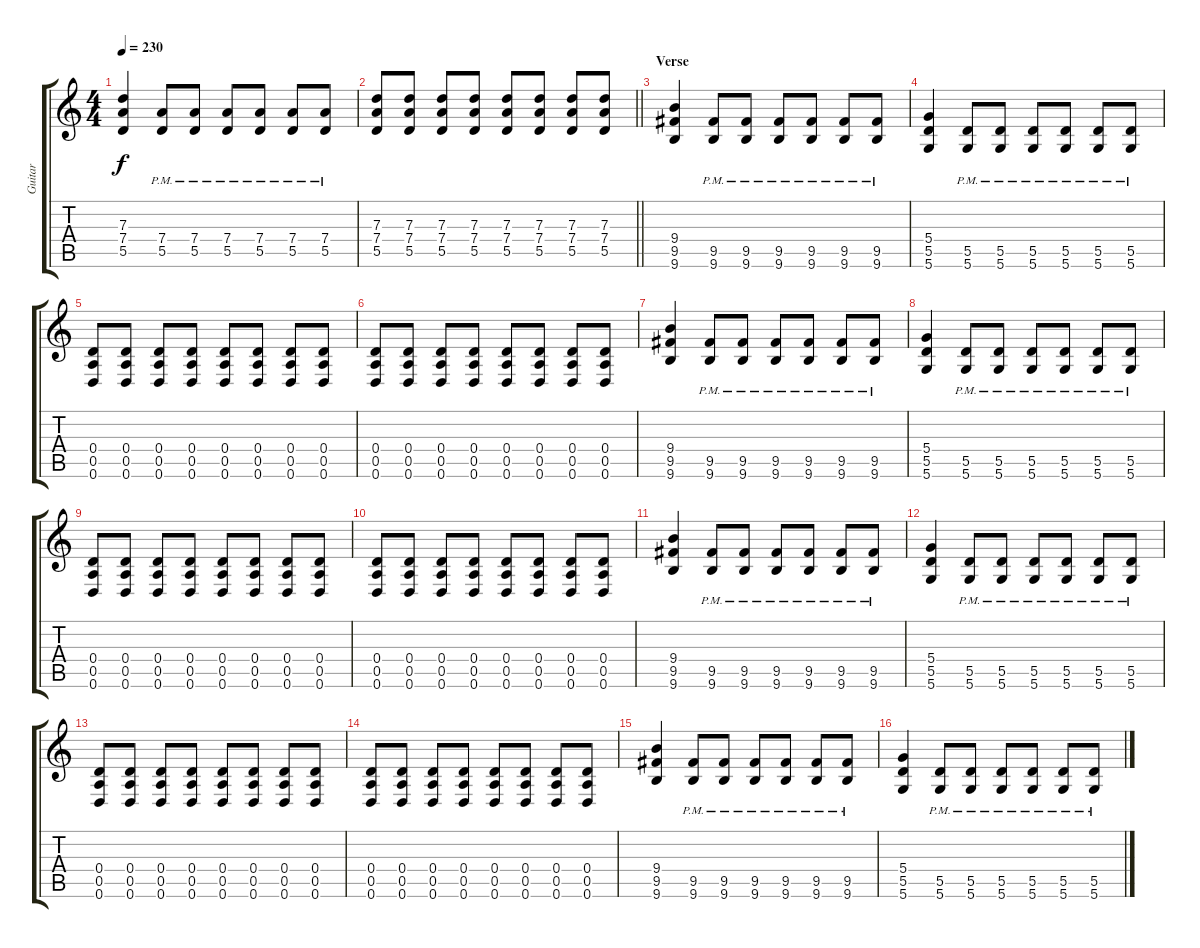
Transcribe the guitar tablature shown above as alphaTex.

\track ("Guitar" "Guitar") {instrument distortionguitar}
\staff {score tabs}
\tuning (E4 B3 G3 D3 A2 D2) {hide}
\ts (4 4)
\tempo 230
\clef g2
\ks c
(7.3 7.4 5.5).4{dy f} (7.4{pm} 5.5{pm}).8 (7.4{pm} 5.5{pm}).8 (7.4{pm} 5.5{pm}).8 (7.4{pm} 5.5{pm}).8 (7.4{pm} 5.5{pm}).8 (7.4{pm} 5.5{pm}).8 |
\barLineRight lightlight
(7.3 7.4 5.5).8 (7.3 7.4 5.5).8 (7.3 7.4 5.5).8 (7.3 7.4 5.5).8 (7.3 7.4 5.5).8 (7.3 7.4 5.5).8 (7.3 7.4 5.5).8 (7.3 7.4 5.5).8 |
\section ("" "Verse")
(9.4 9.5 9.6).4 (9.5{pm} 9.6{pm}).8 (9.5{pm} 9.6{pm}).8 (9.5{pm} 9.6{pm}).8 (9.5{pm} 9.6{pm}).8 (9.5{pm} 9.6{pm}).8 (9.5{pm} 9.6{pm}).8 |
(5.4 5.5 5.6).4 (5.5{pm} 5.6{pm}).8 (5.5{pm} 5.6{pm}).8 (5.5{pm} 5.6{pm}).8 (5.5{pm} 5.6{pm}).8 (5.5{pm} 5.6{pm}).8 (5.5{pm} 5.6{pm}).8 |
(0.4 0.5 0.6).8 (0.4 0.5 0.6).8 (0.4 0.5 0.6).8 (0.4 0.5 0.6).8 (0.4 0.5 0.6).8 (0.4 0.5 0.6).8 (0.4 0.5 0.6).8 (0.4 0.5 0.6).8 |
(0.4 0.5 0.6).8 (0.4 0.5 0.6).8 (0.4 0.5 0.6).8 (0.4 0.5 0.6).8 (0.4 0.5 0.6).8 (0.4 0.5 0.6).8 (0.4 0.5 0.6).8 (0.4 0.5 0.6).8 |
(9.4 9.5 9.6).4 (9.5{pm} 9.6{pm}).8 (9.5{pm} 9.6{pm}).8 (9.5{pm} 9.6{pm}).8 (9.5{pm} 9.6{pm}).8 (9.5{pm} 9.6{pm}).8 (9.5{pm} 9.6{pm}).8 |
(5.4 5.5 5.6).4 (5.5{pm} 5.6{pm}).8 (5.5{pm} 5.6{pm}).8 (5.5{pm} 5.6{pm}).8 (5.5{pm} 5.6{pm}).8 (5.5{pm} 5.6{pm}).8 (5.5{pm} 5.6{pm}).8 |
(0.4 0.5 0.6).8 (0.4 0.5 0.6).8 (0.4 0.5 0.6).8 (0.4 0.5 0.6).8 (0.4 0.5 0.6).8 (0.4 0.5 0.6).8 (0.4 0.5 0.6).8 (0.4 0.5 0.6).8 |
(0.4 0.5 0.6).8 (0.4 0.5 0.6).8 (0.4 0.5 0.6).8 (0.4 0.5 0.6).8 (0.4 0.5 0.6).8 (0.4 0.5 0.6).8 (0.4 0.5 0.6).8 (0.4 0.5 0.6).8 |
(9.4 9.5 9.6).4 (9.5{pm} 9.6{pm}).8 (9.5{pm} 9.6{pm}).8 (9.5{pm} 9.6{pm}).8 (9.5{pm} 9.6{pm}).8 (9.5{pm} 9.6{pm}).8 (9.5{pm} 9.6{pm}).8 |
(5.4 5.5 5.6).4 (5.5{pm} 5.6{pm}).8 (5.5{pm} 5.6{pm}).8 (5.5{pm} 5.6{pm}).8 (5.5{pm} 5.6{pm}).8 (5.5{pm} 5.6{pm}).8 (5.5{pm} 5.6{pm}).8 |
(0.4 0.5 0.6).8 (0.4 0.5 0.6).8 (0.4 0.5 0.6).8 (0.4 0.5 0.6).8 (0.4 0.5 0.6).8 (0.4 0.5 0.6).8 (0.4 0.5 0.6).8 (0.4 0.5 0.6).8 |
(0.4 0.5 0.6).8 (0.4 0.5 0.6).8 (0.4 0.5 0.6).8 (0.4 0.5 0.6).8 (0.4 0.5 0.6).8 (0.4 0.5 0.6).8 (0.4 0.5 0.6).8 (0.4 0.5 0.6).8 |
(9.4 9.5 9.6).4 (9.5{pm} 9.6{pm}).8 (9.5{pm} 9.6{pm}).8 (9.5{pm} 9.6{pm}).8 (9.5{pm} 9.6{pm}).8 (9.5{pm} 9.6{pm}).8 (9.5{pm} 9.6{pm}).8 |
(5.4 5.5 5.6).4 (5.5{pm} 5.6{pm}).8 (5.5{pm} 5.6{pm}).8 (5.5{pm} 5.6{pm}).8 (5.5{pm} 5.6{pm}).8 (5.5{pm} 5.6{pm}).8 (5.5{pm} 5.6{pm}).8
